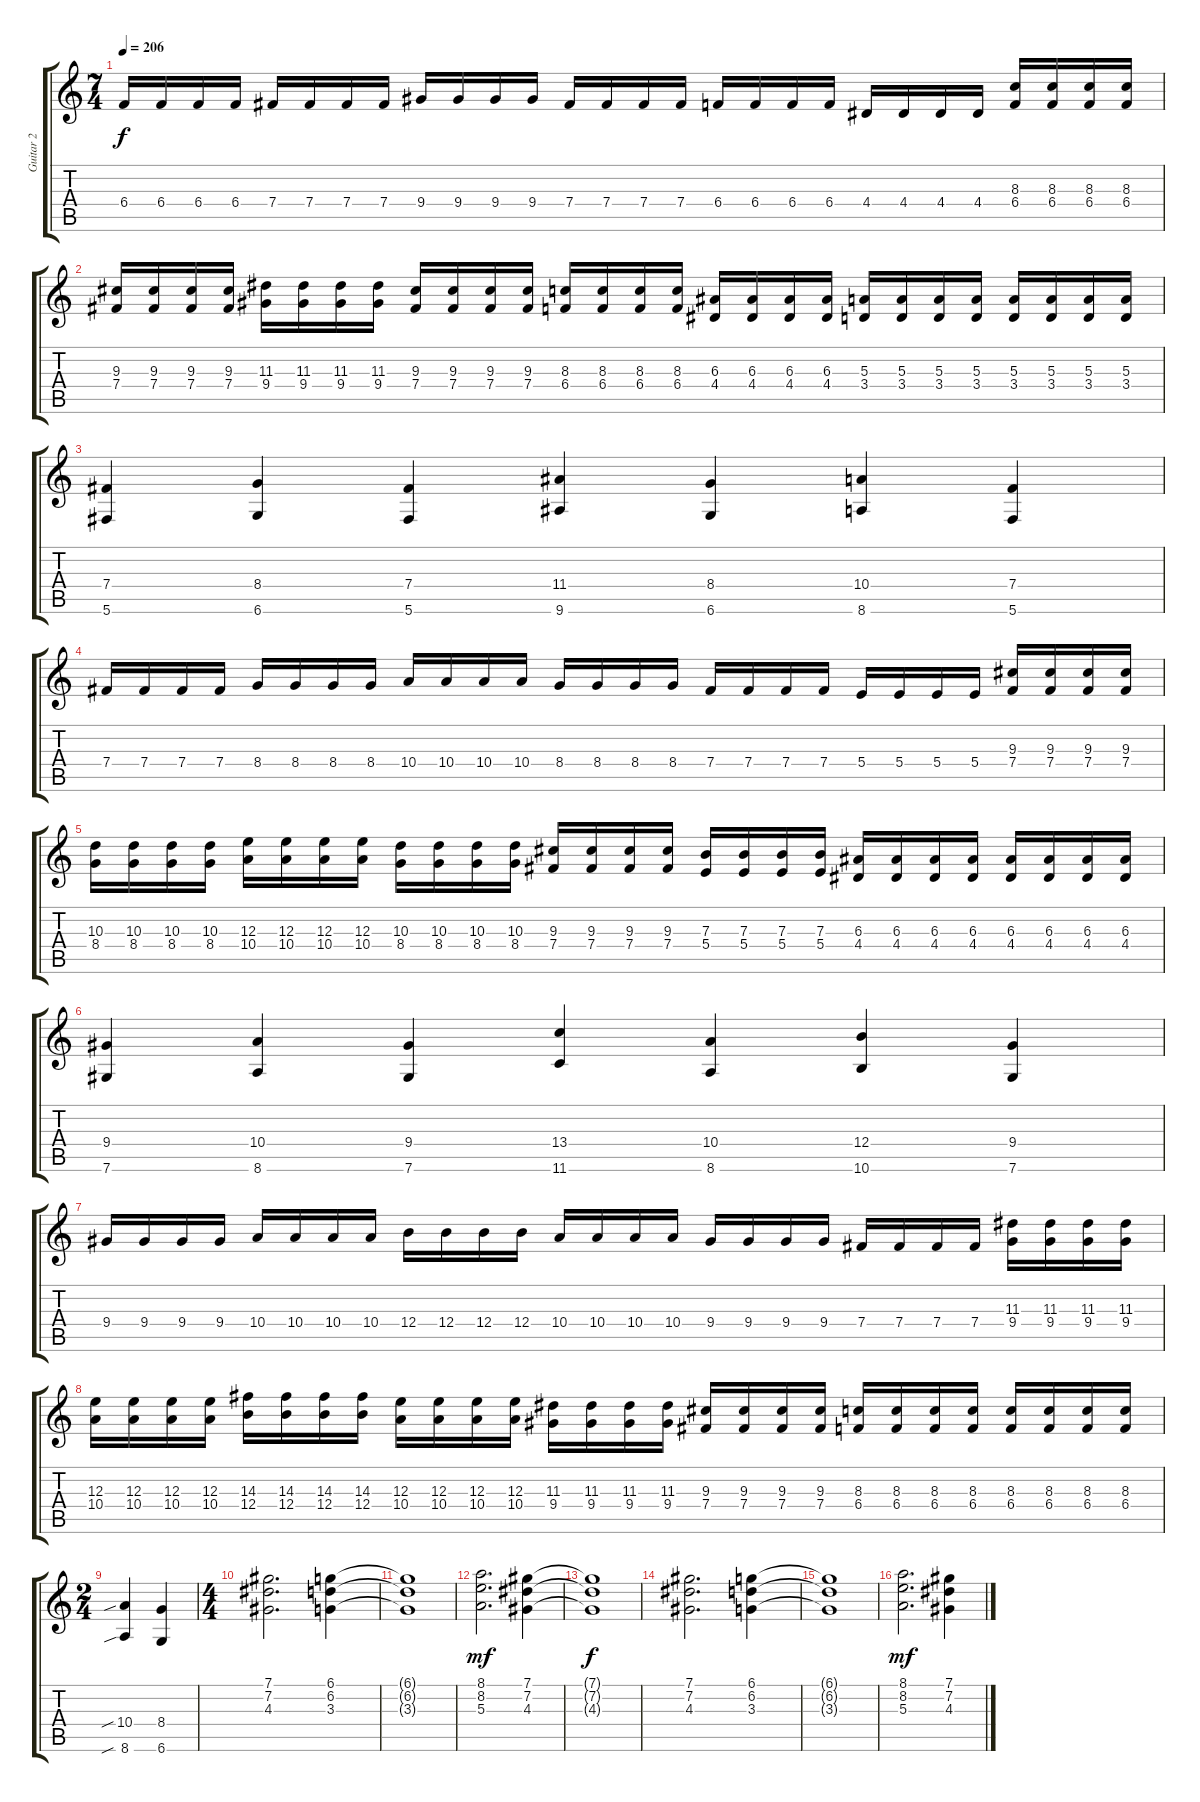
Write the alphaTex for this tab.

\track ("Guitar 2" "Guitar 2") {instrument distortionguitar}
\staff {score tabs}
\tuning (Db4 Ab3 E3 B2 Gb2 Db2) {hide}
\ts (7 4)
\tempo 206
\clef g2
\ks c
6.4.16{dy f} 6.4.16 6.4.16 6.4.16 7.4.16 7.4.16 7.4.16 7.4.16 9.4.16 9.4.16 9.4.16 9.4.16 7.4.16 7.4.16 7.4.16 7.4.16 6.4.16 6.4.16 6.4.16 6.4.16 4.4.16 4.4.16 4.4.16 4.4.16 (8.3 6.4).16 (8.3 6.4).16 (8.3 6.4).16 (8.3 6.4).16 |
(9.3 7.4).16 (9.3 7.4).16 (9.3 7.4).16 (9.3 7.4).16 (11.3 9.4).16 (11.3 9.4).16 (11.3 9.4).16 (11.3 9.4).16 (9.3 7.4).16 (9.3 7.4).16 (9.3 7.4).16 (9.3 7.4).16 (8.3 6.4).16 (8.3 6.4).16 (8.3 6.4).16 (8.3 6.4).16 (6.3 4.4).16 (6.3 4.4).16 (6.3 4.4).16 (6.3 4.4).16 (5.3 3.4).16 (5.3 3.4).16 (5.3 3.4).16 (5.3 3.4).16 (5.3 3.4).16 (5.3 3.4).16 (5.3 3.4).16 (5.3 3.4).16 |
(7.4 5.6).4 (8.4 6.6).4 (7.4 5.6).4 (11.4 9.6).4 (8.4 6.6).4 (10.4 8.6).4 (7.4 5.6).4 |
7.4.16 7.4.16 7.4.16 7.4.16 8.4.16 8.4.16 8.4.16 8.4.16 10.4.16 10.4.16 10.4.16 10.4.16 8.4.16 8.4.16 8.4.16 8.4.16 7.4.16 7.4.16 7.4.16 7.4.16 5.4.16 5.4.16 5.4.16 5.4.16 (9.3 7.4).16 (9.3 7.4).16 (9.3 7.4).16 (9.3 7.4).16 |
(10.3 8.4).16 (10.3 8.4).16 (10.3 8.4).16 (10.3 8.4).16 (12.3 10.4).16 (12.3 10.4).16 (12.3 10.4).16 (12.3 10.4).16 (10.3 8.4).16 (10.3 8.4).16 (10.3 8.4).16 (10.3 8.4).16 (9.3 7.4).16 (9.3 7.4).16 (9.3 7.4).16 (9.3 7.4).16 (7.3 5.4).16 (7.3 5.4).16 (7.3 5.4).16 (7.3 5.4).16 (6.3 4.4).16 (6.3 4.4).16 (6.3 4.4).16 (6.3 4.4).16 (6.3 4.4).16 (6.3 4.4).16 (6.3 4.4).16 (6.3 4.4).16 |
(9.4 7.6).4 (10.4 8.6).4 (9.4 7.6).4 (13.4 11.6).4 (10.4 8.6).4 (12.4 10.6).4 (9.4 7.6).4 |
9.4.16 9.4.16 9.4.16 9.4.16 10.4.16 10.4.16 10.4.16 10.4.16 12.4.16 12.4.16 12.4.16 12.4.16 10.4.16 10.4.16 10.4.16 10.4.16 9.4.16 9.4.16 9.4.16 9.4.16 7.4.16 7.4.16 7.4.16 7.4.16 (11.3 9.4).16 (11.3 9.4).16 (11.3 9.4).16 (11.3 9.4).16 |
(12.3 10.4).16 (12.3 10.4).16 (12.3 10.4).16 (12.3 10.4).16 (14.3 12.4).16 (14.3 12.4).16 (14.3 12.4).16 (14.3 12.4).16 (12.3 10.4).16 (12.3 10.4).16 (12.3 10.4).16 (12.3 10.4).16 (11.3 9.4).16 (11.3 9.4).16 (11.3 9.4).16 (11.3 9.4).16 (9.3 7.4).16 (9.3 7.4).16 (9.3 7.4).16 (9.3 7.4).16 (8.3 6.4).16 (8.3 6.4).16 (8.3 6.4).16 (8.3 6.4).16 (8.3 6.4).16 (8.3 6.4).16 (8.3 6.4).16 (8.3 6.4).16 |
\ts (2 4)
(10.4{sib} 8.6{sib}).4 (8.4 6.6).4 |
\ts (4 4)
(7.1 7.2 4.3).2{d} (6.1 6.2 3.3).4 |
(6.1{t} 6.2{t} 3.3{t}).1 |
(8.1 8.2 5.3).2{d dy mf} (7.1 7.2 4.3).4 |
(7.1{t} 7.2{t} 4.3{t}).1{dy f} |
(7.1 7.2 4.3).2{d} (6.1 6.2 3.3).4 |
(6.1{t} 6.2{t} 3.3{t}).1 |
(8.1 8.2 5.3).2{d dy mf} (7.1 7.2 4.3).4
